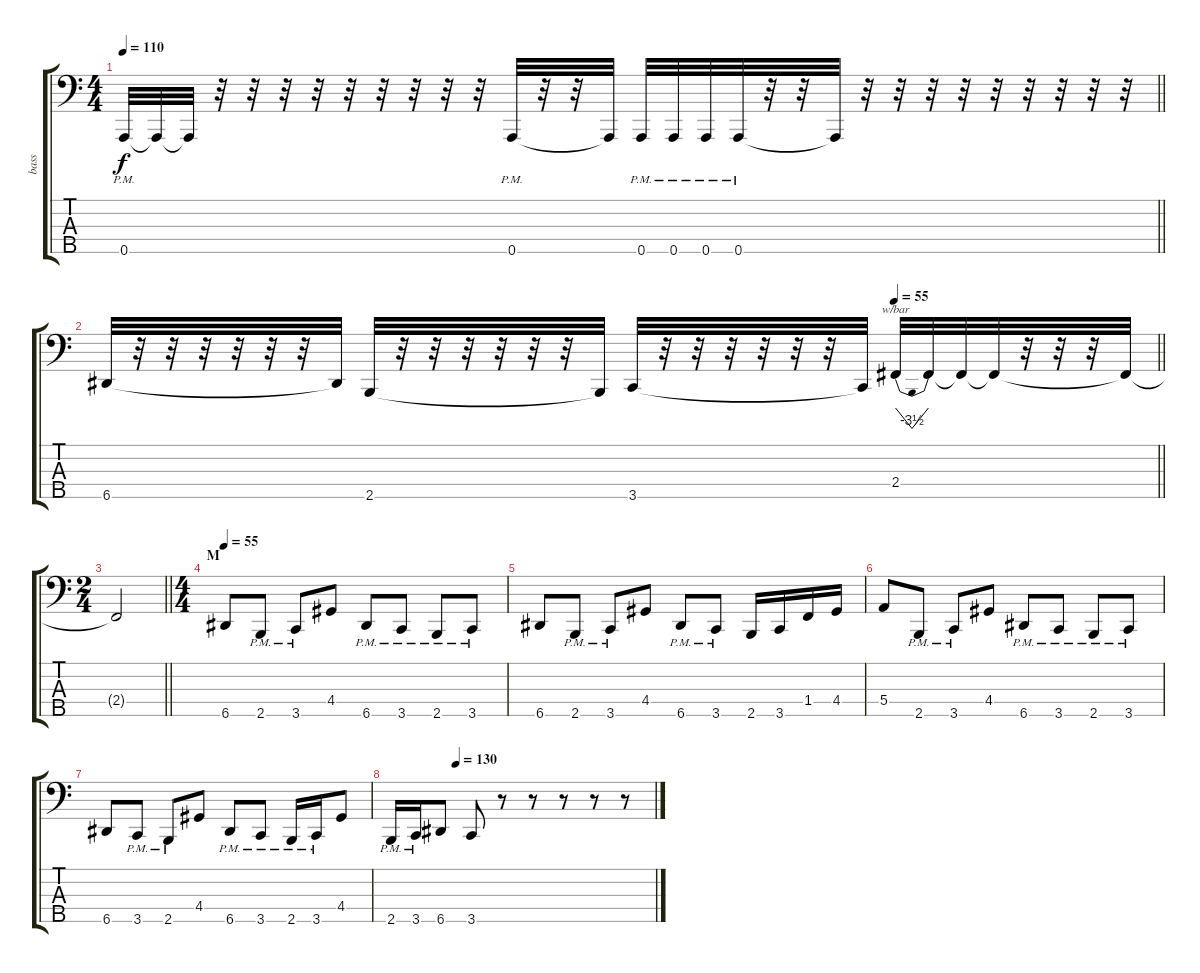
\track ("bass" "bass") {instrument electricbassfinger}
\staff {score tabs}
\tuning (Gb2 D2 A1 E1 A0) {hide}
\ts (4 4)
\tempo 110
\clef f4
\barLineRight lightlight
\ks c
0.5{pm}.32{dy f} 0.5{t}.32 0.5{t}.32 r.32 r.32 r.32 r.32 r.32 r.32 r.32 r.32 r.32 0.5{pm}.32 r.32 r.32 0.5{t}.32 0.5{pm}.32 0.5{pm}.32 0.5{pm}.32 0.5{pm}.32 r.32 r.32 0.5{t}.32 r.32 r.32 r.32 r.32 r.32 r.32 r.32 r.32 r.32 |
\tempo (55 0.75)
\barLineRight lightlight
6.5.32 r.32 r.32 r.32 r.32 r.32 r.32 6.5{t}.32 2.5.32 r.32 r.32 r.32 r.32 r.32 r.32 2.5{t}.32 3.5.32 r.32 r.32 r.32 r.32 r.32 r.32 3.5{t}.32 2.4.32{tbe (dip default 0 0 30 -14 60 0)} 2.4{t}.32 2.4{t}.32 2.4{t}.32 r.32 r.32 r.32 2.4{t}.32 |
\ts (2 4)
\barLineRight lightlight
2.4{t}.2 |
\ts (4 4)
\section ("" "M")
\tempo 55
6.5.8 2.5{pm}.8 3.5{pm}.8 4.4.8 6.5{pm}.8 3.5{pm}.8 2.5{pm}.8 3.5{pm}.8 |
6.5.8 2.5{pm}.8 3.5{pm}.8 4.4.8 6.5{pm}.8 3.5{pm}.8 2.5.16 3.5.16 1.4.16 4.4.16 |
5.4.8 2.5{pm}.8 3.5{pm}.8 4.4.8 6.5{pm}.8 3.5{pm}.8 2.5{pm}.8 3.5{pm}.8 |
6.5.8 3.5{pm}.8 2.5{pm}.8 4.4.8 6.5{pm}.8 3.5{pm}.8 2.5{pm}.16 3.5{pm}.16 4.4.8 |
\tempo (130 0.25)
2.5{pm}.16 3.5{pm}.16 6.5.8 3.5.8 r.8 r.8 r.8 r.8 r.8
